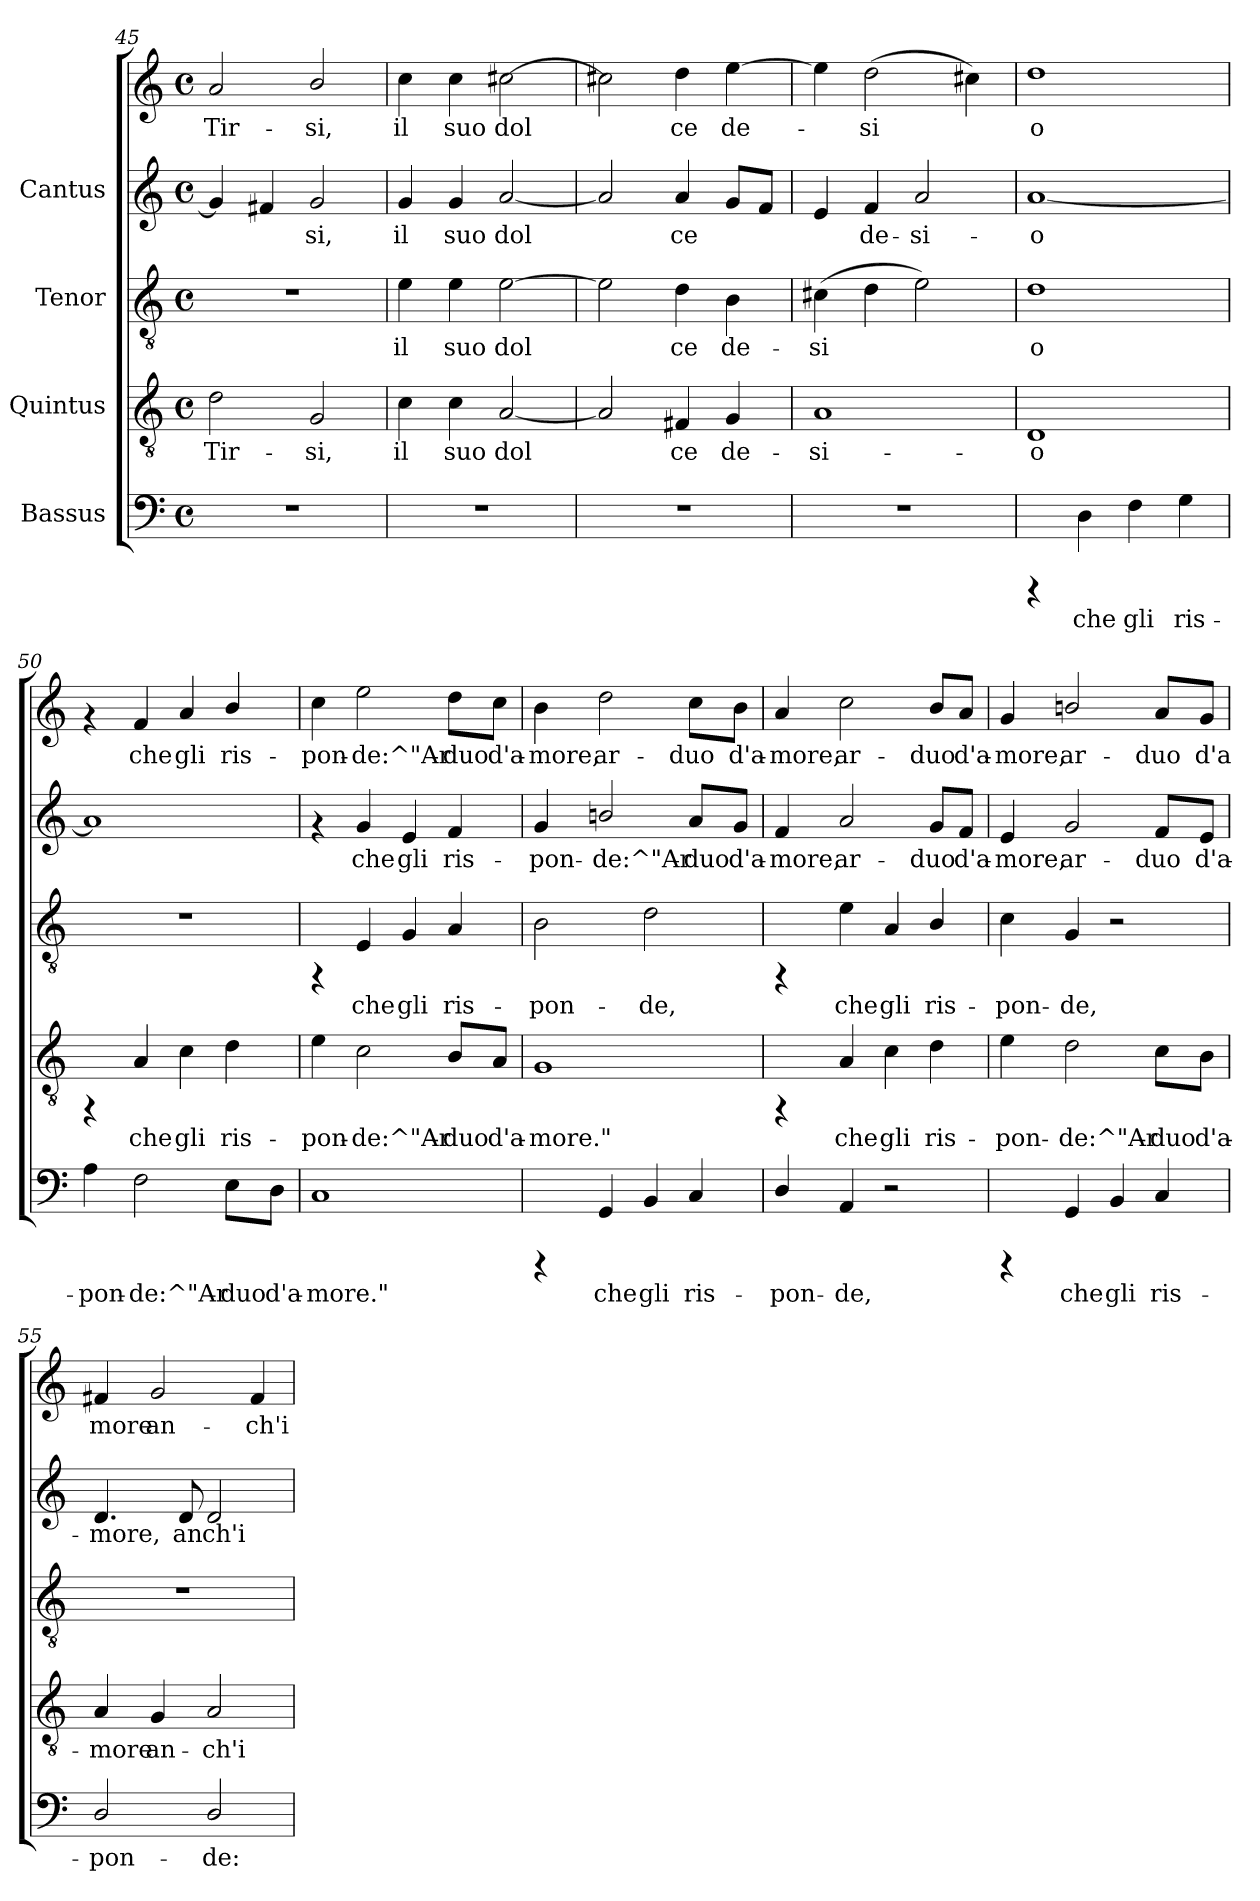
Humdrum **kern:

**kern	**text	**kern	**text	**kern	**text	**kern	**text	**kern	**text
*part4	*part4	*part3	*part3	*part2	*part2	*part1	*part1	*part1	*part1
*staff5	*staff5	*staff4	*staff4	*staff3	*staff3	*staff2	*staff2	*staff1	*staff1
*I"Bassus	*	*I"Quintus	*	*I"Tenor	*	*I"Cantus	*	*	*
*clefF4	*	*clefGv2	*	*clefGv2	*	*clefG2	*	*clefG2	*
*M4/4	*	*M4/4	*	*M4/4	*	*M4/4	*	*M4/4	*
*met(c)	*	*met(c)	*	*met(c)	*	*met(c)	*	*met(c)	*
=45	=45	=45	=45	=45	=45	=45	=45	=45	=45
!	!	!	!LO:LY:b:cj	!	!	!	!LO:LY:b:cj	!	!LO:LY:b:cj
1r	.	2d\	Tir-	1r	.	4g/]	.	2a/	-Tir-
!	!	!	!	!	!	!	!LO:LY:b:cj	!	!
.	.	.	.	.	.	4f#X/	.	.	.
!	!	!	!LO:LY:b:cj	!	!	!	!LO:LY:b:cj	!	!LO:LY:b:cj
.	.	2G/	-si,	.	.	2g/	si,	2b/	-si,
=46	=46	=46	=46	=46	=46	=46	=46	=46	=46
!	!	!	!LO:LY:b:cj	!	!LO:LY:b:cj	!	!LO:LY:b:cj	!	!LO:LY:b:cj
1r	.	4c\	il	4e\	il	4g/	-il	4cc\	il
!	!	!	!LO:LY:b:cj	!	!LO:LY:b:cj	!	!LO:LY:b:cj	!	!LO:LY:b:cj
.	.	4c\	suo	4e\	suo	4g/	suo	4cc\	suo
!	!	!	!LO:LY:b:cj	!	!LO:LY:b:cj	!	!LO:LY:b:cj	!	!LO:LY:b:cj
.	.	[<2A/	dol-	[>2e\	dol-	[<2a/	dol-	[>2cc#X\	dol-
!!LO:LB:g=z
=47	=47	=47	=47	=47	=47	=47	=47	=47	=47
!	!	!	!LO:LY:b:cj	!	!LO:LY:b:cj	!	!LO:LY:b:cj	!	!LO:LY:b:cj
1r	.	2A/]	-	2e\]	-	2a/]	-	2cc#X\]	-
!	!	!	!LO:LY:b:cj	!	!LO:LY:b:cj	!	!LO:LY:b:cj	!	!LO:LY:b:cj
.	.	4F#X/	ce	4d\	ce	4a/	ce	4dd\	ce
!	!	!	!LO:LY:b:cj	!	!LO:LY:b:cj	!	!LO:LY:b:cj	!	!LO:LY:b:cj
.	.	4G/	de-	4B\	de-	8g/L	.	[>4ee\	de-
!	!	!	!	!	!	!	!LO:LY:b:cj	!	!
.	.	.	.	.	.	8f/J	.	.	.
=48	=48	=48	=48	=48	=48	=48	=48	=48	=48
!	!	!	!LO:LY:b:cj	!	!LO:LY:b:cj	!	!LO:LY:b:cj	!	!LO:LY:b:cj
1r	.	1A	-si-	(>4c#X\	-si-	4e/	-	4ee\]	.
!	!	!	!	!	!LO:LY:b:cj	!	!LO:LY:b:cj	!	!LO:LY:b:cj
.	.	.	.	4d\	--	4f/	de-	(>2dd\	si-
!	!	!	!	!	!LO:LY:b:cj	!	!LO:LY:b:cj	!	!
.	.	.	.	2e\)	--	2a/	-si-	.	.
!	!	!	!	!	!	!	!	!	!LO:LY:b:cj
.	.	.	.	.	.	.	.	4cc#X\)	--
=49	=49	=49	=49	=49	=49	=49	=49	=49	=49
!	!	!	!LO:LY:b:cj	!	!LO:LY:b:cj	!	!LO:LY:b:cj	!	!LO:LY:b:cj
4rCCC	.	1D	-o	1d	-o	[<1a	o	1dd	-o
!	!LO:LY:b:cj	!	!	!	!	!	!	!	!
4D\	che	.	.	.	.	.	.	.	.
!	!LO:LY:b:cj	!	!	!	!	!	!	!	!
4F\	gli	.	.	.	.	.	.	.	.
!	!LO:LY:b:cj	!	!	!	!	!	!	!	!
4G\	ris-	.	.	.	.	.	.	.	.
=50	=50	=50	=50	=50	=50	=50	=50	=50	=50
!	!LO:LY:b:cj	!	!	!	!	!	!	!	!
4A\	-pon-	4rFF	.	1r	.	1a]	.	4rf	.
!	!LO:LY:b:cj	!	!LO:LY:b:cj	!	!	!	!	!	!LO:LY:b:cj
2F\	-de:^"Ar-	4A/	che	.	.	.	.	4f/	che
!	!	!	!LO:LY:b:cj	!	!	!	!	!	!LO:LY:b:cj
.	.	4c\	gli	.	.	.	.	4a/	gli
!	!LO:LY:b:cj	!	!LO:LY:b:cj	!	!	!	!	!	!LO:LY:b:cj
8E\L	-duo	4d\	ris-	.	.	.	.	4b/	ris-
!	!LO:LY:b:cj	!	!	!	!	!	!	!	!
8D\J	d'a-	.	.	.	.	.	.	.	.
=51	=51	=51	=51	=51	=51	=51	=51	=51	=51
!	!LO:LY:b:cj	!	!LO:LY:b:cj	!	!	!	!	!	!LO:LY:b:cj
1C	-more."	4e\	-pon-	4rFF	.	4rf	.	4cc\	-pon-
!	!	!	!LO:LY:b:cj	!	!LO:LY:b:cj	!	!LO:LY:b:cj	!	!LO:LY:b:cj
.	.	2c\	-de:^"Ar-	4E/	che	4g/	-che	2ee\	-de:^"Ar-
!	!	!	!	!	!LO:LY:b:cj	!	!LO:LY:b:cj	!	!
.	.	.	.	4G/	gli	4e/	gli	.	.
!	!	!	!LO:LY:b:cj	!	!LO:LY:b:cj	!	!LO:LY:b:cj	!	!LO:LY:b:cj
.	.	8B/L	-duo	4A/	ris-	4f/	ris-	8dd\L	-duo
!	!	!	!LO:LY:b:cj	!	!	!	!	!	!LO:LY:b:cj
.	.	8A/J	d'a-	.	.	.	.	8cc\J	d'a-
!!LO:PB:g=z
=52	=52	=52	=52	=52	=52	=52	=52	=52	=52
!	!	!	!LO:LY:b:cj	!	!LO:LY:b:cj	!	!LO:LY:b:cj	!	!LO:LY:b:cj
4rCCC	.	1G	-more."	2B\	-pon-	4g/	-pon-	4b\	-more,
!	!LO:LY:b:cj	!	!	!	!	!	!LO:LY:b:cj	!	!LO:LY:b:cj
4GG/	che	.	.	.	.	2bn/	-de:^"Ar-	2dd\	ar-
!	!LO:LY:b:cj	!	!	!	!LO:LY:b:cj	!	!	!	!
4BB/	gli	.	.	2d\	-de,	.	.	.	.
!	!LO:LY:b:cj	!	!	!	!	!	!LO:LY:b:cj	!	!LO:LY:b:cj
4C/	ris-	.	.	.	.	8a/L	-duo	8cc\L	-duo
!	!	!	!	!	!	!	!LO:LY:b:cj	!	!LO:LY:b:cj
.	.	.	.	.	.	8g/J	d'a-	8b\J	d'a-
=53	=53	=53	=53	=53	=53	=53	=53	=53	=53
!	!LO:LY:b:cj	!	!	!	!	!	!LO:LY:b:cj	!	!LO:LY:b:cj
4D/	-pon-	4rFF	.	4rFF	.	4f/	-more,	4a/	-more,
!	!LO:LY:b:cj	!	!LO:LY:b:cj	!	!LO:LY:b:cj	!	!LO:LY:b:cj	!	!LO:LY:b:cj
4AA/	-de,	4A/	che	4e\	che	2a/	ar-	2cc\	ar-
!	!	!	!LO:LY:b:cj	!	!LO:LY:b:cj	!	!	!	!
2r	.	4c\	gli	4A/	gli	.	.	.	.
!	!	!	!LO:LY:b:cj	!	!LO:LY:b:cj	!	!LO:LY:b:cj	!	!LO:LY:b:cj
.	.	4d\	ris-	4B/	ris-	8g/L	-duo	8b/L	-duo
!	!	!	!	!	!	!	!LO:LY:b:cj	!	!LO:LY:b:cj
.	.	.	.	.	.	8f/J	d'a-	8a/J	d'a-
=54	=54	=54	=54	=54	=54	=54	=54	=54	=54
!	!	!	!LO:LY:b:cj	!	!LO:LY:b:cj	!	!LO:LY:b:cj	!	!LO:LY:b:cj
4rCCC	.	4e\	-pon-	4c\	-pon-	4e/	more,	4g/	-more,
!	!LO:LY:b:cj	!	!LO:LY:b:cj	!	!LO:LY:b:cj	!	!LO:LY:b:cj	!	!LO:LY:b:cj
4GG/	che	2d\	-de:^"Ar-	4G/	-de,	2g/	ar-	2bn/	ar-
!	!LO:LY:b:cj	!	!	!	!	!	!	!	!
4BB/	gli	.	.	2r	.	.	.	.	.
!	!LO:LY:b:cj	!	!LO:LY:b:cj	!	!	!	!LO:LY:b:cj	!	!LO:LY:b:cj
4C/	ris-	8c\L	-duo	.	.	8f/L	-duo	8a/L	-duo
!	!	!	!LO:LY:b:cj	!	!	!	!LO:LY:b:cj	!	!LO:LY:b:cj
.	.	8B\J	d'a-	.	.	8e/J	d'a-	8g/J	d'a
=55	=55	=55	=55	=55	=55	=55	=55	=55	=55
!	!LO:LY:b:cj	!	!LO:LY:b:cj	!	!	!	!LO:LY:b:cj	!	!LO:LY:b:cj
2D/	-pon-	4A/	-more	1r	.	4.d/	-more,	4f#X/	-more
!	!	!	!LO:LY:b:cj	!	!	!	!	!	!LO:LY:b:cj
.	.	4G/	an-	.	.	.	.	2g/	an-
!	!	!	!	!	!	!	!LO:LY:b:cj	!	!
.	.	.	.	.	.	8d/	an	.	.
!	!LO:LY:b:cj	!	!LO:LY:b:cj	!	!	!	!LO:LY:b:cj	!	!
2D/	-de:	2A/	-ch'i-	.	.	2d/	ch'i-	.	.
!	!	!	!	!	!	!	!	!	!LO:LY:b:cj
.	.	.	.	.	.	.	.	4f#/	-ch'i-
=	=	=	=	=	=	=	=	=	=
*-	*-	*-	*-	*-	*-	*-	*-	*-	*-
